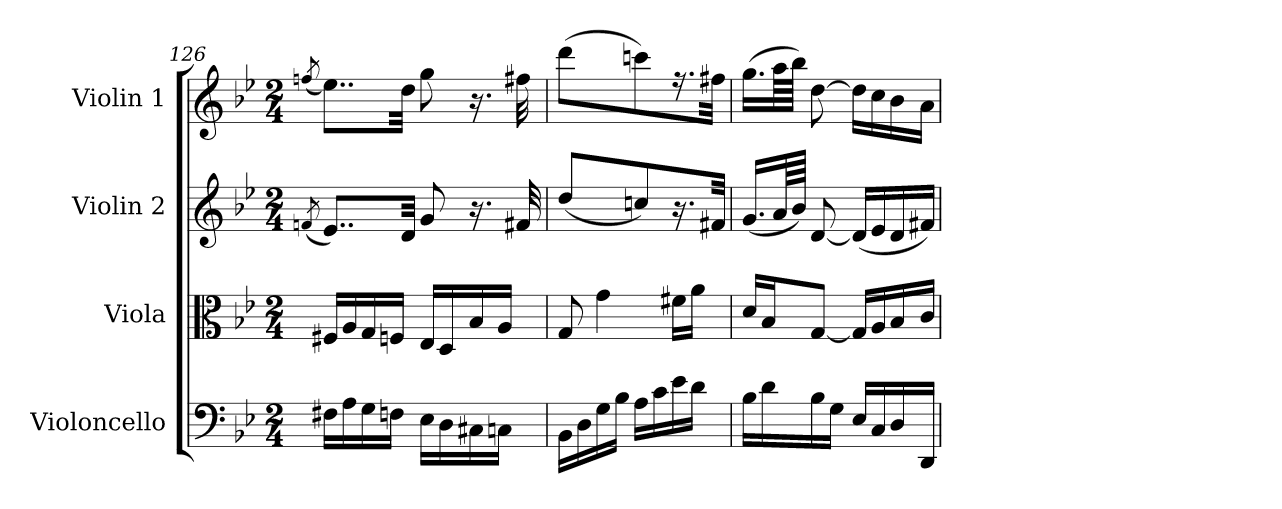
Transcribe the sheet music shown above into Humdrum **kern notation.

**kern	**kern	**kern	**kern
*part4	*part3	*part2	*part1
*staff4	*staff3	*staff2	*staff1
*I"Violoncello	*I"Viola	*I"Violin 2	*I"Violin 1
*I'Vc	*I'Vla	*I'Vln	*I'Vln
*clefF4	*clefC3	*clefG2	*clefG2
*k[b-e-]	*k[b-e-]	*k[b-e-]	*k[b-e-]
*M2/4	*M2/4	*M2/4	*M2/4
=126	=126	=126	=126
.	.	(8qfn/	(8qffn/
16F#X\LL	16F#X/LL	8..e-/L)	8..ee-\L)
16A\	16A/	.	.
16G\	16G/	.	.
16Fn\JJ	16Fn/JJ	.	.
.	.	32d/Jkk	32dd\Jkk
16E-\LL	16E-/LL	8g/	8gg\
16D\	16D/	.	.
16C#X\	16B-/	16.r	16.r
16Cn\JJ	16A/JJ	.	.
.	.	32f#X/	32ff#X\
!!LO:PB:g=z
=127	=127	=127	=127
16BB-\LL	8G/	(4dd\	(4ddd\
16D\	.	.	.
16G\	4g\	.	.
16B-\JJ	.	.	.
16A\LL	.	8ccn/L)	8cccn\L)
16c\	.	.	.
16e-\	16f#X\LL	16.r	16.r
16d\JJ	16a\JJ	.	.
.	.	32f#X/JJk	32ff#X\JJk
=128	=128	=128	=128
16B-\LL	16d/LL	(16.g/LL	(16.gg\LL
16d\	16B-/J	.	.
.	.	64a/LL	64aa\LL
.	.	64b-/JJJJ)	64bb-\JJJJ)
16B-\	[8G/J	[8d/	[8dd\
16G\JJ	.	.	.
16E-/LL	16G/LL]	(16d/LL]	16dd\LL]
16C/	16A/	16e-/	16cc\
16D/	16B-/	16d/	16b-\
16DD/JJ	16c/JJ	16f#X/JJ)	16a\JJ
=	=	=	=
*-	*-	*-	*-
